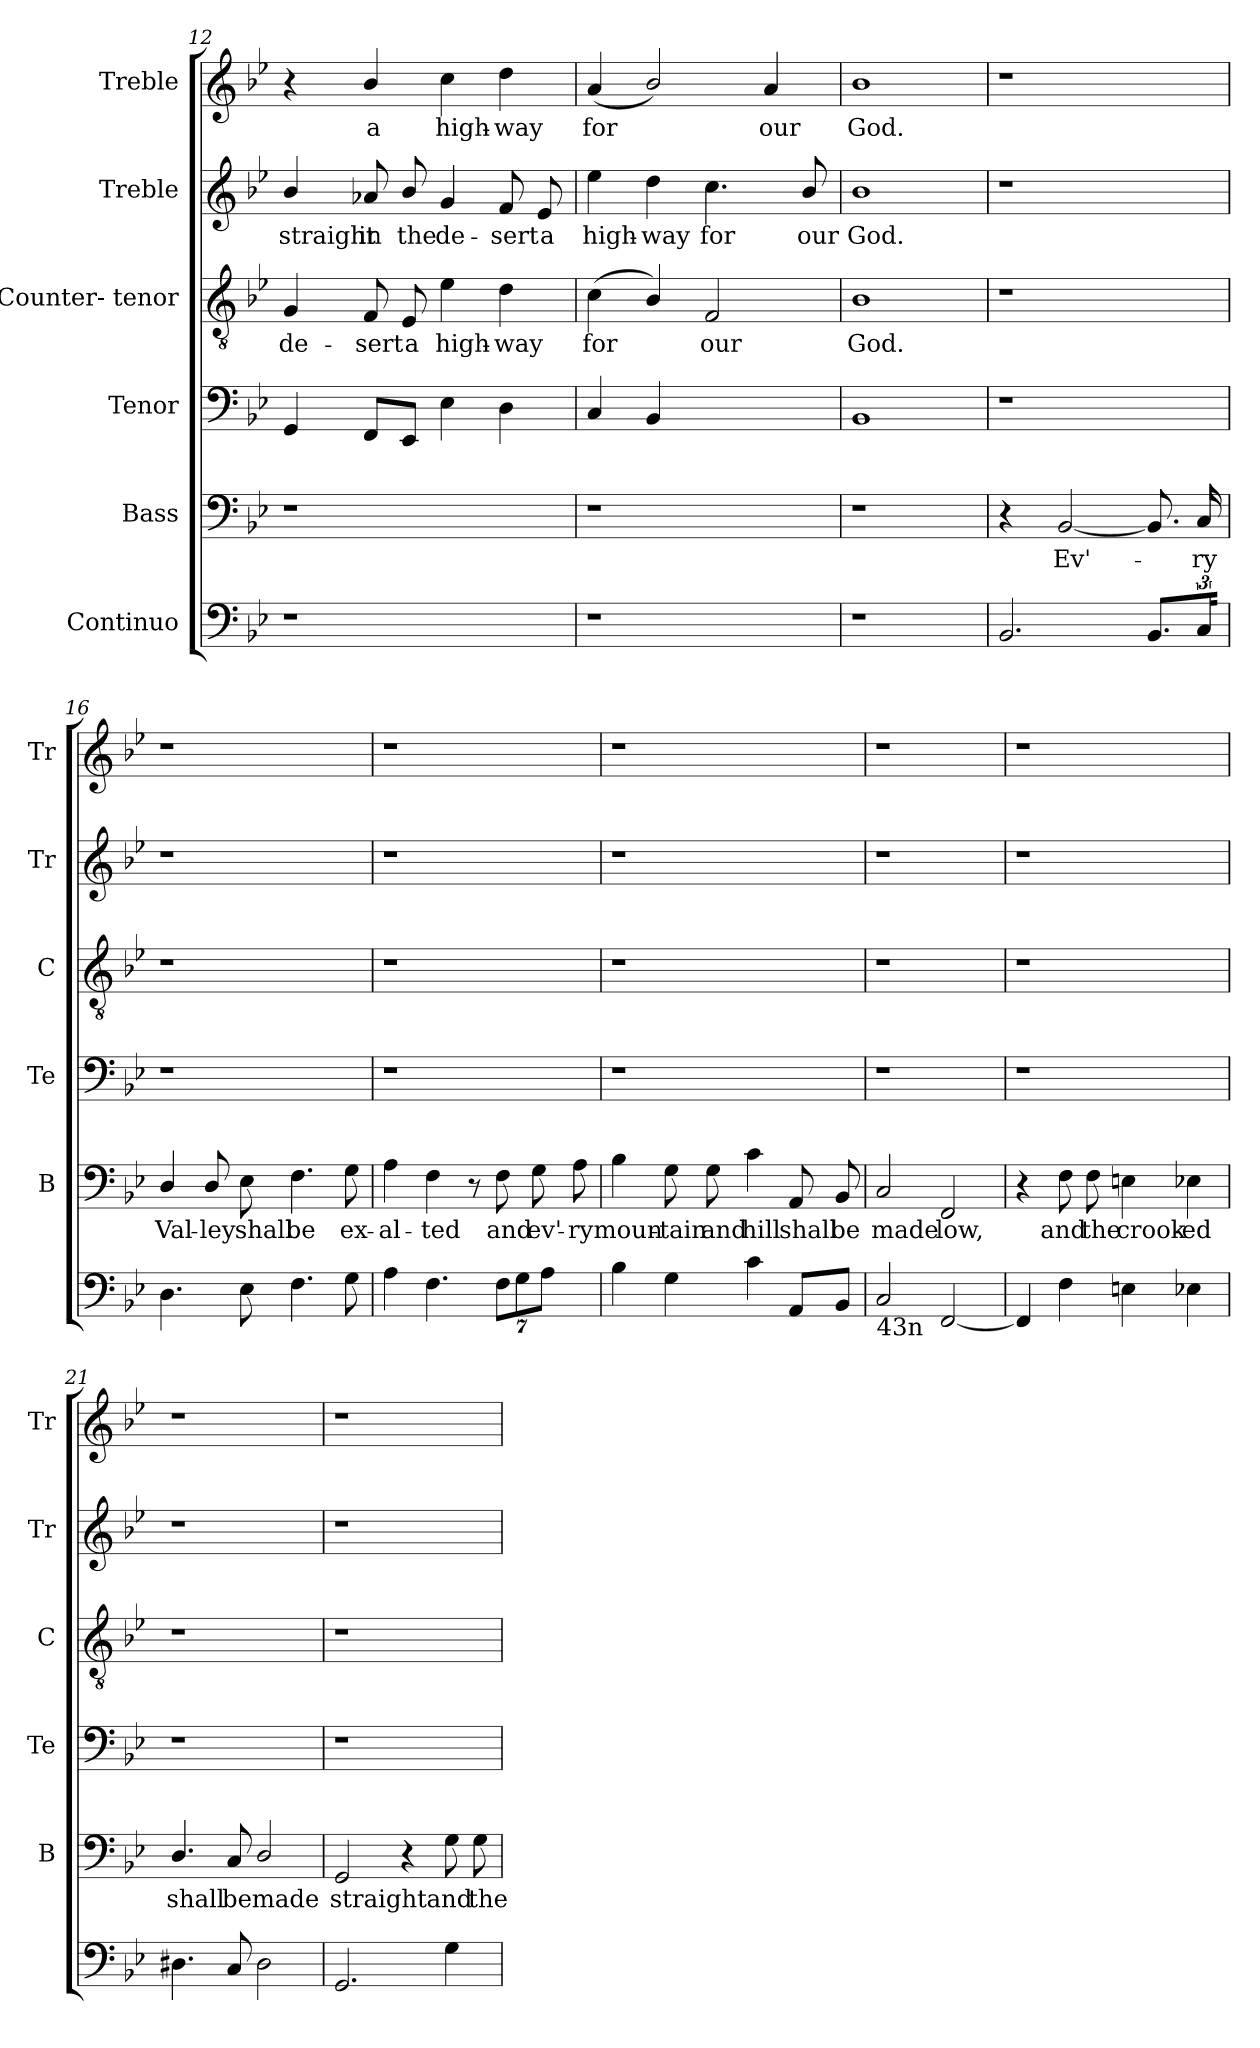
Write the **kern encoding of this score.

**kern	**kern	**text	**kern	**kern	**text	**kern	**text	**kern	**text
*part6	*part5	*part5	*part4	*part3	*part3	*part2	*part2	*part1	*part1
*staff6	*staff5	*staff5	*staff4	*staff3	*staff3	*staff2	*staff2	*staff1	*staff1
*I"Continuo	*I"Bass	*	*I"Tenor	*I"Counter-  tenor	*	*I"Treble	*	*I"Treble	*
*	*I'B	*	*I'Te	*I'C	*	*I'Tr	*	*I'Tr	*
*clefF4	*clefF4	*	*clefF4	*clefGv2	*	*clefG2	*	*clefG2	*
*k[b-e-]	*k[b-e-]	*	*k[b-e-]	*k[b-e-]	*	*k[b-e-]	*	*k[b-e-]	*
*B-:	*B-:	*	*B-:	*B-:	*	*B-:	*	*B-:	*
=12	=12	=12	=12	=12	=12	=12	=12	=12	=12
!	!	!	!	!	!LO:LY:b:cj	!	!LO:LY:b:cj	!	!
1r	1r	.	4GG</	4G/	de-	4b-/	straight	4r	.
!	!	!	!	!	!LO:LY:b:cj	!	!LO:LY:b:cj	!	!LO:LY:b:cj
.	.	.	8FF</L	8F/	-sert	8a-X/	in	4b-/	a
!	!	!	!	!	!LO:LY:b:cj	!	!LO:LY:b:cj	!	!
.	.	.	8EE-/J	8E-/	a	8b-/	the	.	.
!	!	!	!	!	!LO:LY:b:cj	!	!LO:LY:b:cj	!	!LO:LY:b:cj
.	.	.	4E-<\	4e-\	high-	4g/	de-	4cc\	high-
!	!	!	!	!	!LO:LY:b:cj	!	!LO:LY:b:cj	!	!LO:LY:b:cj
.	.	.	4D<\	4d\	-way	8f/	-sert	4dd\	-way
!	!	!	!	!	!	!	!LO:LY:b:cj	!	!
.	.	.	.	.	.	8e-/	a	.	.
=13	=13	=13	=13	=13	=13	=13	=13	=13	=13
!	!	!	!	!	!LO:LY:b	!	!LO:LY:b:cj	!	!LO:LY:b
1r	1r	.	4C</	(>4c\	for	4ee-\	high-	(<4a/	for
!	!	!	!	!	!	!	!LO:LY:b:cj	!	!
.	.	.	4BB-/	4B-/)	.	4dd\	-way	2b-/)	.
!	!	!	!	!	!LO:LY:b:cj	!	!LO:LY:b:cj	!	!
.	.	.	2ryy	2F/	our	4.cc\	for	.	.
!	!	!	!	!	!	!	!	!	!LO:LY:b:cj
.	.	.	.	.	.	.	.	4a/	our
!	!	!	!	!	!	!	!LO:LY:b:cj	!	!
.	.	.	.	.	.	8b-/	our	.	.
=14	=14	=14	=14	=14	=14	=14	=14	=14	=14
!	!	!	!	!	!LO:LY:b:cj	!	!LO:LY:b:cj	!	!LO:LY:b:cj
1r	1r	.	1BB-	1B-	God.	1b-	God.	1b-	God.
!!LO:PB:g=z
=15	=15	=15	=15	=15	=15	=15	=15	=15	=15
2.BB-/	4r	.	1r	1r	.	1r	.	1r	.
!	!	!LO:LY:b	!	!	!	!	!	!	!
.	[<2BB-/	Ev'-	.	.	.	.	.	.	.
8.BB-/L	8.BB-/]	.	.	.	.	.	.	.	.
!	!	!LO:LY:b:cj	!	!	!	!	!	!	!
24C/J	16C/	-ry	.	.	.	.	.	.	.
48ryy	.	.	.	.	.	.	.	.	.
=16	=16	=16	=16	=16	=16	=16	=16	=16	=16
!	!	!LO:LY:b:cj	!	!	!	!	!	!	!
4.D<\	4D/	Val-	1r	1r	.	1r	.	1r	.
!	!	!LO:LY:b:cj	!	!	!	!	!	!	!
.	8D/	-ley	.	.	.	.	.	.	.
!	!	!LO:LY:b:cj	!	!	!	!	!	!	!
8E-\	8E-\	shall	.	.	.	.	.	.	.
!	!	!LO:LY:b:cj	!	!	!	!	!	!	!
4.F\	4.F\	be	.	.	.	.	.	.	.
!	!	!LO:LY:b:cj	!	!	!	!	!	!	!
8G<\	8G\	ex-	.	.	.	.	.	.	.
=17	=17	=17	=17	=17	=17	=17	=17	=17	=17
!	!	!LO:LY:b:cj	!	!	!	!	!	!	!
4A<\	4A\	-al-	1r	1r	.	1r	.	1r	.
!	!	!LO:LY:b:cj	!	!	!	!	!	!	!
4.F\	4F\	-ted	.	.	.	.	.	.	.
.	8r	.	.	.	.	.	.	.	.
*Xbrackettup	*	*	*	*	*	*	*	*	*
!	!	!LO:LY:b:cj	!	!	!	!	!	!	!
14F\L	8F\	and	.	.	.	.	.	.	.
14G\	.	.	.	.	.	.	.	.	.
!	!	!LO:LY:b	!	!	!	!	!	!	!
.	8G\	ev'-	.	.	.	.	.	.	.
14A<\J	.	.	.	.	.	.	.	.	.
28%3.ryy	.	.	.	.	.	.	.	.	.
!	!	!LO:LY:b:rj	!	!	!	!	!	!	!
.	8A\	-ry	.	.	.	.	.	.	.
=18	=18	=18	=18	=18	=18	=18	=18	=18	=18
!	!	!LO:LY:b:cj	!	!	!	!	!	!	!
4B-\	4B-\	moun-	1r	1r	.	1r	.	1r	.
!	!	!LO:LY:b:cj	!	!	!	!	!	!	!
4G\	8G\	-tain	.	.	.	.	.	.	.
!	!	!LO:LY:b:cj	!	!	!	!	!	!	!
.	8G\	and	.	.	.	.	.	.	.
!	!	!LO:LY:b:cj	!	!	!	!	!	!	!
4c\	4c\	hill	.	.	.	.	.	.	.
!	!	!LO:LY:b:cj	!	!	!	!	!	!	!
8AA</L	8AA/	shall	.	.	.	.	.	.	.
!	!	!LO:LY:b:cj	!	!	!	!	!	!	!
8BB-/J	8BB-/	be	.	.	.	.	.	.	.
=19	=19	=19	=19	=19	=19	=19	=19	=19	=19
!LO:TX:b:t=43n	!	!	!	!	!	!	!	!	!
!	!	!LO:LY:b:cj	!	!	!	!	!	!	!
2C/	2C/	made	1r	1r	.	1r	.	1r	.
!	!	!LO:LY:b:cj	!	!	!	!	!	!	!
[>2FF/	2FF/	low,	.	.	.	.	.	.	.
!!LO:LB:g=z
=20	=20	=20	=20	=20	=20	=20	=20	=20	=20
4FF/]	4r	.	1r	1r	.	1r	.	1r	.
!	!	!LO:LY:b:cj	!	!	!	!	!	!	!
4F\	8F\	and	.	.	.	.	.	.	.
!	!	!LO:LY:b:cj	!	!	!	!	!	!	!
.	8F\	the	.	.	.	.	.	.	.
!	!	!LO:LY:b:cj	!	!	!	!	!	!	!
4En<\	4En\	crook-	.	.	.	.	.	.	.
!	!	!LO:LY:b:cj	!	!	!	!	!	!	!
4E-X<\	4E-X\	-ed	.	.	.	.	.	.	.
=21	=21	=21	=21	=21	=21	=21	=21	=21	=21
!	!	!LO:LY:b:cj	!	!	!	!	!	!	!
4.D#<\	4.D/	shall	1r	1r	.	1r	.	1r	.
!	!	!LO:LY:b:cj	!	!	!	!	!	!	!
8C/	8C/	be	.	.	.	.	.	.	.
!	!	!LO:LY:b:cj	!	!	!	!	!	!	!
2D#<\	2D/	made	.	.	.	.	.	.	.
=22	=22	=22	=22	=22	=22	=22	=22	=22	=22
!	!	!LO:LY:b:cj	!	!	!	!	!	!	!
2.GG/	2GG/	straight	1r	1r	.	1r	.	1r	.
.	4r	.	.	.	.	.	.	.	.
!	!	!LO:LY:b:cj	!	!	!	!	!	!	!
4G\	8G\	and	.	.	.	.	.	.	.
!	!	!LO:LY:b:cj	!	!	!	!	!	!	!
.	8G\	the	.	.	.	.	.	.	.
=	=	=	=	=	=	=	=	=	=
*-	*-	*-	*-	*-	*-	*-	*-	*-	*-
